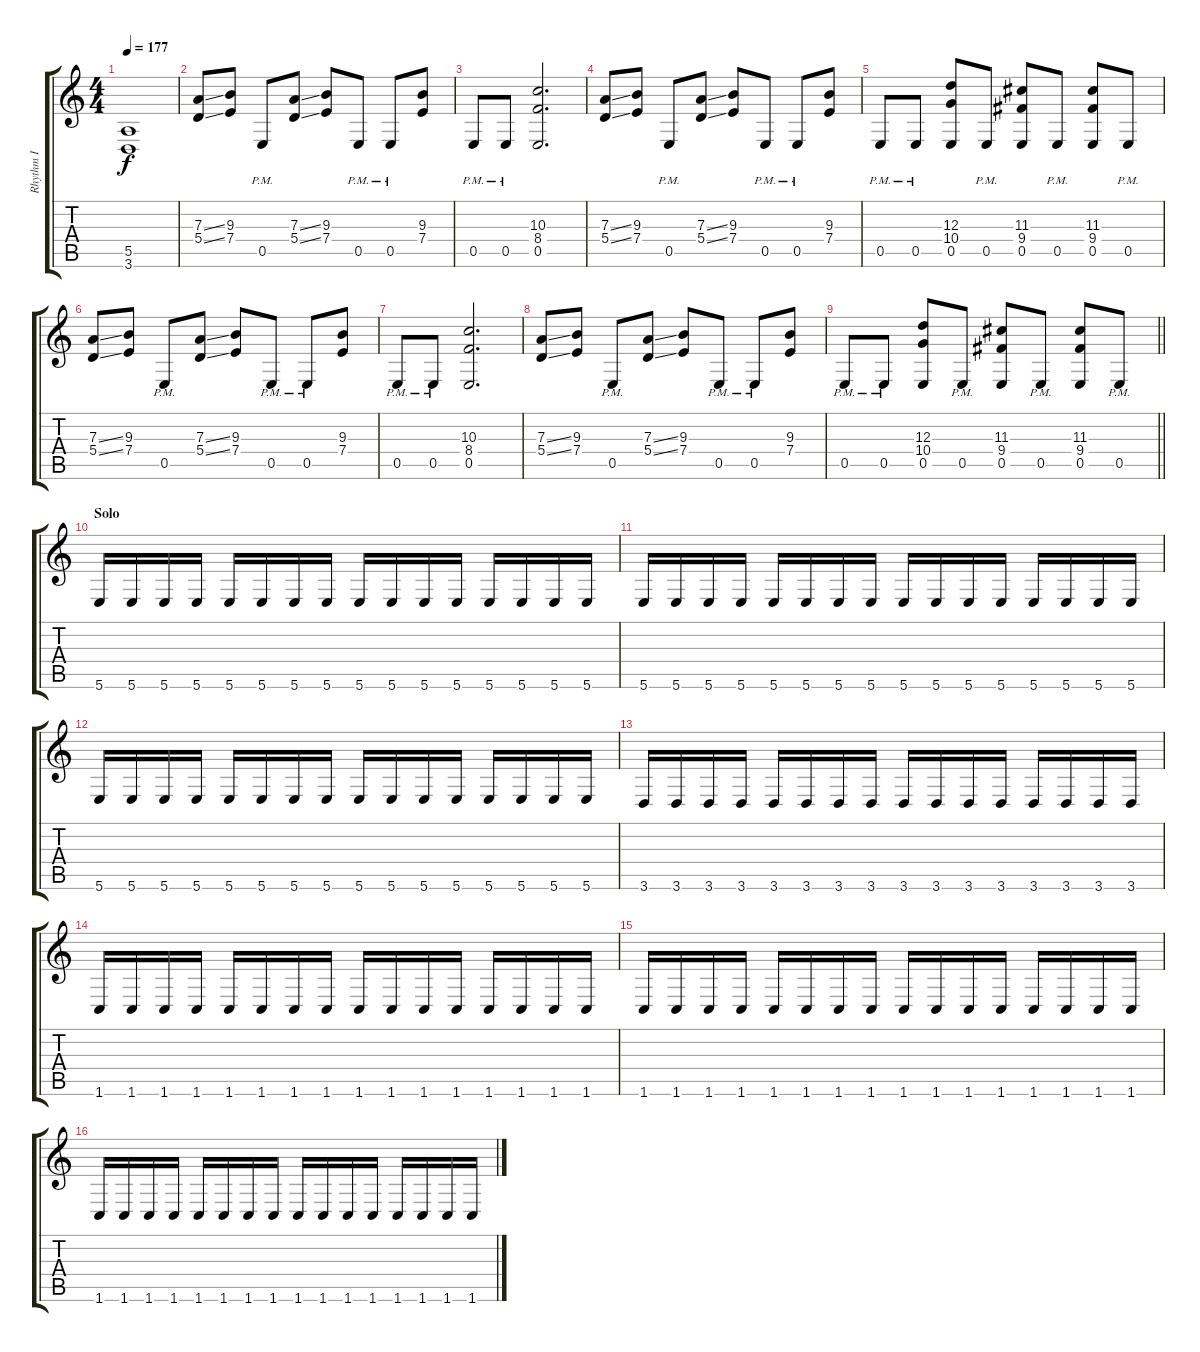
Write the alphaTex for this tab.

\track ("Rhythm I" "Rhythm I") {instrument distortionguitar}
\staff {score tabs}
\tuning (B3 Gb3 D3 A2 E2 B1) {hide}
\ts (4 4)
\tempo 177
\clef g2
\ks c
(5.5{t} 3.6{t}).1{dy f} |
(7.3{ss} 5.4{ss}).8 (9.3 7.4).8 0.5{pm}.8 (7.3{ss} 5.4{ss}).8 (9.3 7.4).8 0.5{pm}.8 0.5{pm}.8 (9.3 7.4).8 |
0.5{pm}.8 0.5{pm}.8 (10.3 8.4 0.5).2{d} |
(7.3{ss} 5.4{ss}).8 (9.3 7.4).8 0.5{pm}.8 (7.3{ss} 5.4{ss}).8 (9.3 7.4).8 0.5{pm}.8 0.5{pm}.8 (9.3 7.4).8 |
0.5{pm}.8 0.5{pm}.8 (12.3 10.4 0.5).8 0.5{pm}.8 (11.3 9.4 0.5).8 0.5{pm}.8 (11.3 9.4 0.5).8 0.5{pm}.8 |
(7.3{ss} 5.4{ss}).8 (9.3 7.4).8 0.5{pm}.8 (7.3{ss} 5.4{ss}).8 (9.3 7.4).8 0.5{pm}.8 0.5{pm}.8 (9.3 7.4).8 |
0.5{pm}.8 0.5{pm}.8 (10.3 8.4 0.5).2{d} |
(7.3{ss} 5.4{ss}).8 (9.3 7.4).8 0.5{pm}.8 (7.3{ss} 5.4{ss}).8 (9.3 7.4).8 0.5{pm}.8 0.5{pm}.8 (9.3 7.4).8 |
\barLineRight lightlight
0.5{pm}.8 0.5{pm}.8 (12.3 10.4 0.5).8 0.5{pm}.8 (11.3 9.4 0.5).8 0.5{pm}.8 (11.3 9.4 0.5).8 0.5{pm}.8 |
\section ("" "Solo")
5.6.16 5.6.16 5.6.16 5.6.16 5.6.16 5.6.16 5.6.16 5.6.16 5.6.16 5.6.16 5.6.16 5.6.16 5.6.16 5.6.16 5.6.16 5.6.16 |
5.6.16 5.6.16 5.6.16 5.6.16 5.6.16 5.6.16 5.6.16 5.6.16 5.6.16 5.6.16 5.6.16 5.6.16 5.6.16 5.6.16 5.6.16 5.6.16 |
5.6.16 5.6.16 5.6.16 5.6.16 5.6.16 5.6.16 5.6.16 5.6.16 5.6.16 5.6.16 5.6.16 5.6.16 5.6.16 5.6.16 5.6.16 5.6.16 |
3.6.16 3.6.16 3.6.16 3.6.16 3.6.16 3.6.16 3.6.16 3.6.16 3.6.16 3.6.16 3.6.16 3.6.16 3.6.16 3.6.16 3.6.16 3.6.16 |
1.6.16 1.6.16 1.6.16 1.6.16 1.6.16 1.6.16 1.6.16 1.6.16 1.6.16 1.6.16 1.6.16 1.6.16 1.6.16 1.6.16 1.6.16 1.6.16 |
1.6.16 1.6.16 1.6.16 1.6.16 1.6.16 1.6.16 1.6.16 1.6.16 1.6.16 1.6.16 1.6.16 1.6.16 1.6.16 1.6.16 1.6.16 1.6.16 |
1.6.16 1.6.16 1.6.16 1.6.16 1.6.16 1.6.16 1.6.16 1.6.16 1.6.16 1.6.16 1.6.16 1.6.16 1.6.16 1.6.16 1.6.16 1.6.16
